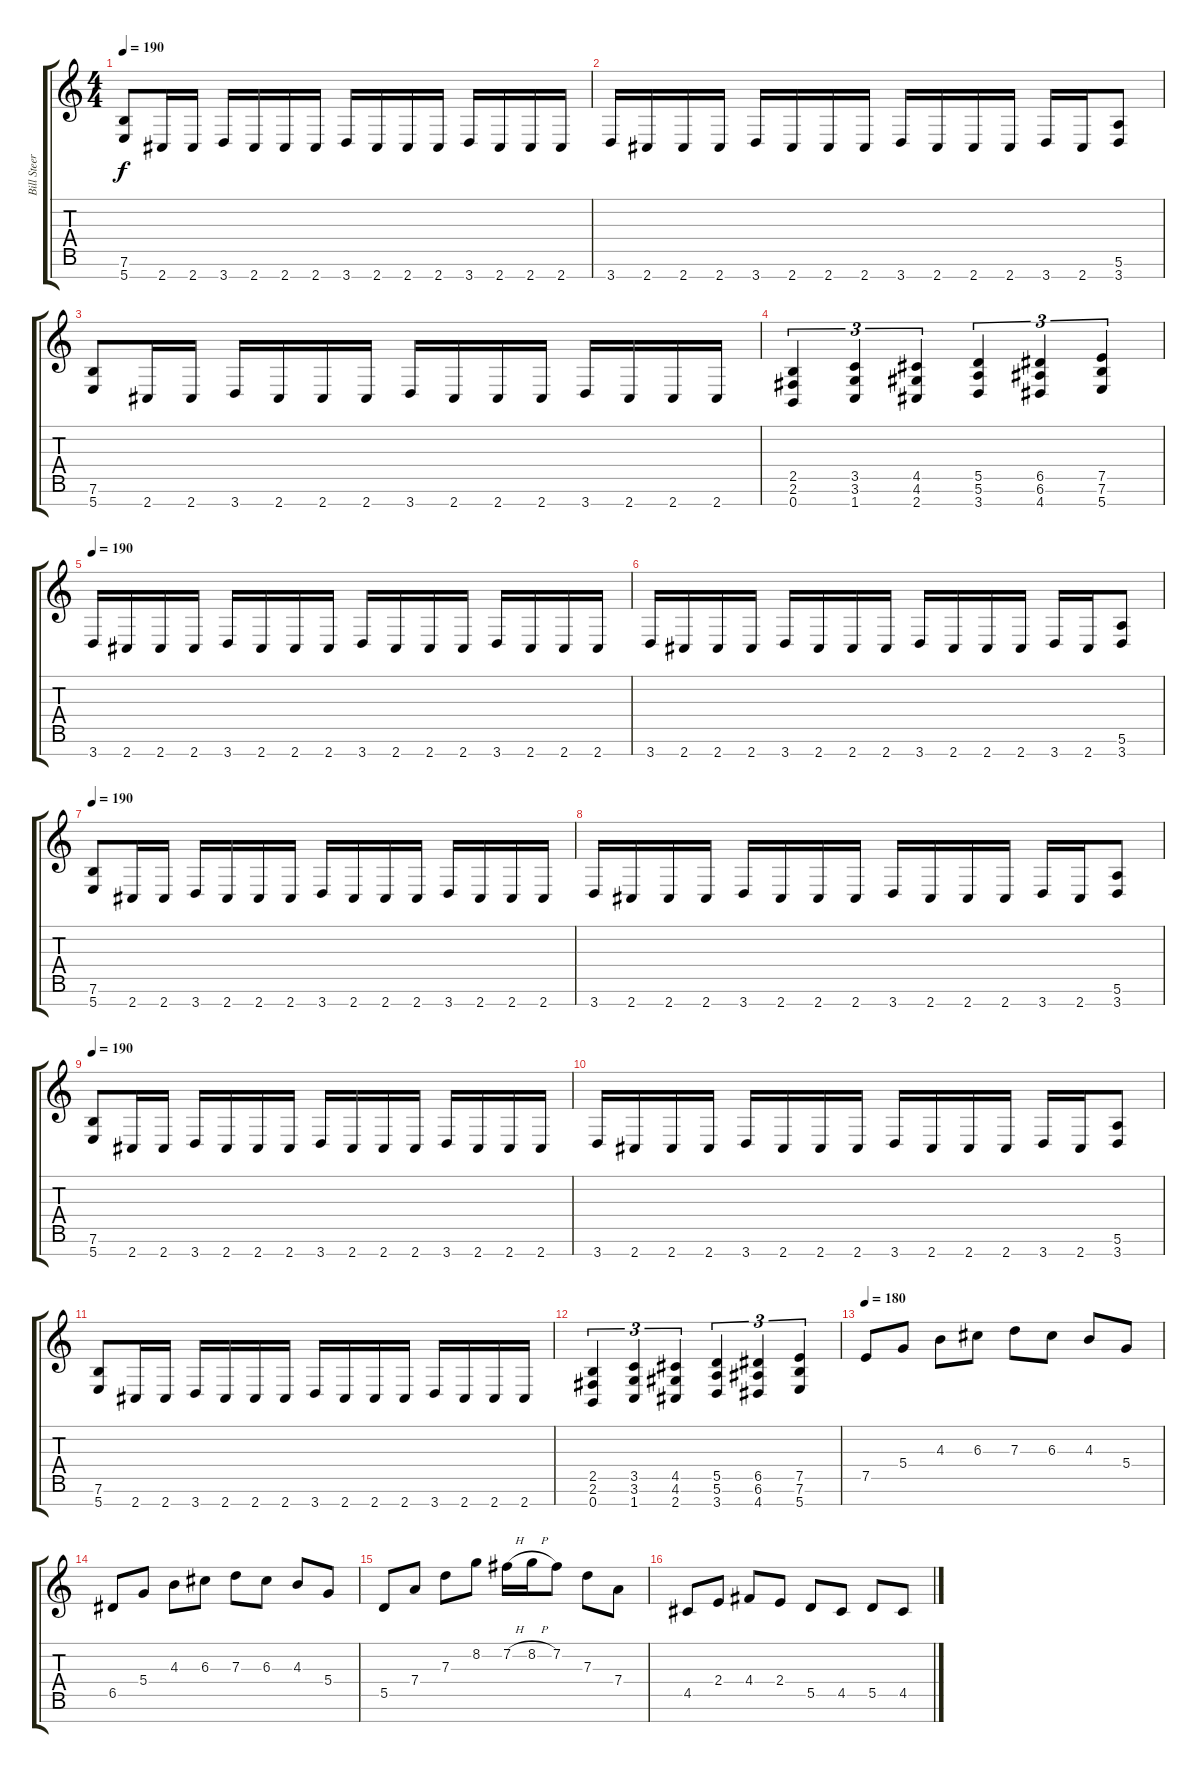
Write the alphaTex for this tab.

\track ("Bill Steer" "Bill Steer") {instrument distortionguitar}
\staff {score tabs}
\tuning (E4 B3 G3 D3 A2 E2 B1) {hide}
\ts (4 4)
\tempo 190
\clef g2
\ks c
(7.6 5.7).8{dy f} 2.7.16 2.7.16 3.7.16 2.7.16 2.7.16 2.7.16 3.7.16 2.7.16 2.7.16 2.7.16 3.7.16 2.7.16 2.7.16 2.7.16 |
3.7.16 2.7.16 2.7.16 2.7.16 3.7.16 2.7.16 2.7.16 2.7.16 3.7.16 2.7.16 2.7.16 2.7.16 3.7.16 2.7.16 (5.6 3.7).8 |
(7.6 5.7).8 2.7.16 2.7.16 3.7.16 2.7.16 2.7.16 2.7.16 3.7.16 2.7.16 2.7.16 2.7.16 3.7.16 2.7.16 2.7.16 2.7.16 |
(2.5 2.6 0.7).4{tu (3 2)} (3.5 3.6 1.7).4{tu (3 2)} (4.5 4.6 2.7).4{tu (3 2)} (5.5 5.6 3.7).4{tu (3 2)} (6.5 6.6 4.7).4{tu (3 2)} (7.5 7.6 5.7).4{tu (3 2)} |
\tempo 190
3.7.16 2.7.16 2.7.16 2.7.16 3.7.16 2.7.16 2.7.16 2.7.16 3.7.16 2.7.16 2.7.16 2.7.16 3.7.16 2.7.16 2.7.16 2.7.16 |
3.7.16 2.7.16 2.7.16 2.7.16 3.7.16 2.7.16 2.7.16 2.7.16 3.7.16 2.7.16 2.7.16 2.7.16 3.7.16 2.7.16 (5.6 3.7).8 |
\tempo 190
(7.6 5.7).8 2.7.16 2.7.16 3.7.16 2.7.16 2.7.16 2.7.16 3.7.16 2.7.16 2.7.16 2.7.16 3.7.16 2.7.16 2.7.16 2.7.16 |
3.7.16 2.7.16 2.7.16 2.7.16 3.7.16 2.7.16 2.7.16 2.7.16 3.7.16 2.7.16 2.7.16 2.7.16 3.7.16 2.7.16 (5.6 3.7).8 |
\tempo 190
(7.6 5.7).8 2.7.16 2.7.16 3.7.16 2.7.16 2.7.16 2.7.16 3.7.16 2.7.16 2.7.16 2.7.16 3.7.16 2.7.16 2.7.16 2.7.16 |
3.7.16 2.7.16 2.7.16 2.7.16 3.7.16 2.7.16 2.7.16 2.7.16 3.7.16 2.7.16 2.7.16 2.7.16 3.7.16 2.7.16 (5.6 3.7).8 |
(7.6 5.7).8 2.7.16 2.7.16 3.7.16 2.7.16 2.7.16 2.7.16 3.7.16 2.7.16 2.7.16 2.7.16 3.7.16 2.7.16 2.7.16 2.7.16 |
(2.5 2.6 0.7).4{tu (3 2)} (3.5 3.6 1.7).4{tu (3 2)} (4.5 4.6 2.7).4{tu (3 2)} (5.5 5.6 3.7).4{tu (3 2)} (6.5 6.6 4.7).4{tu (3 2)} (7.5 7.6 5.7).4{tu (3 2)} |
\tempo 180
7.5.8 5.4.8 4.3.8 6.3.8 7.3.8 6.3.8 4.3.8 5.4.8 |
6.5.8 5.4.8 4.3.8 6.3.8 7.3.8 6.3.8 4.3.8 5.4.8 |
5.5.8 7.4.8 7.3.8 8.2.8 7.2{h}.16 8.2{h}.16 7.2.8 7.3.8 7.4.8 |
4.5.8 2.4.8 4.4.8 2.4.8 5.5.8 4.5.8 5.5.8 4.5.8
